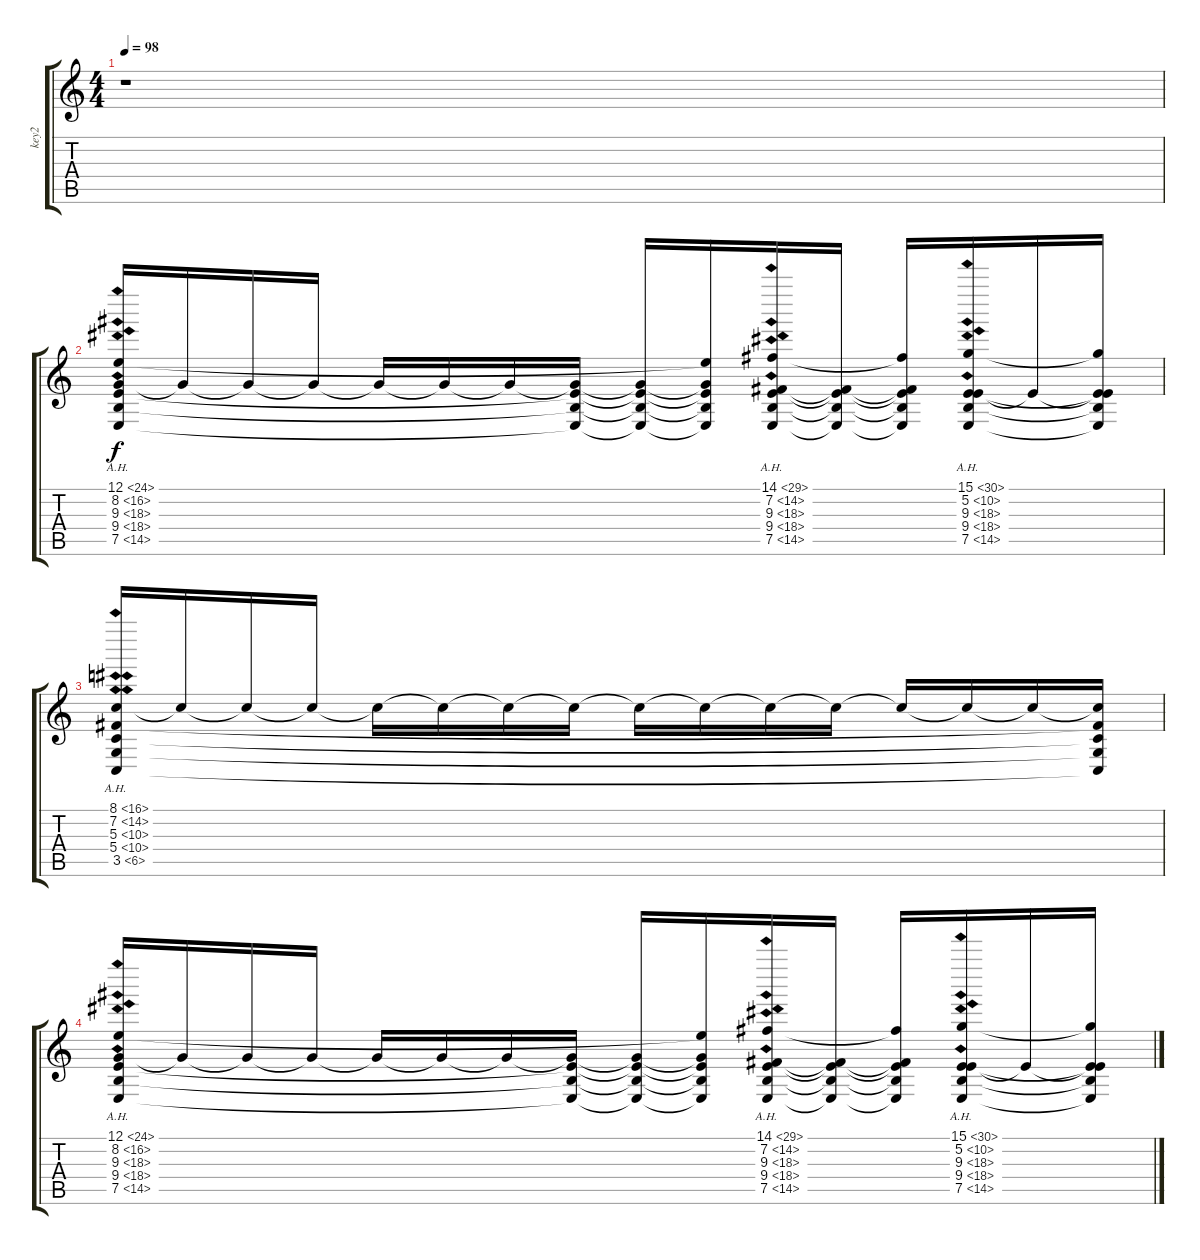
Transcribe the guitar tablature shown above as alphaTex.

\track ("key2" "key2") {instrument stringensemble1}
\staff {score tabs}
\tuning (E4 B3 G3 D3 A2 E2) {hide}
\ts (4 4)
\tempo 98
\clef g2
\ks c
r.1{dy f} |
(12.1{ah 12} 8.2{ah 8} 9.3{ah 9} 9.4{ah 9} 7.5{ah 7}).16 8.2{t}.16 8.2{t}.16 8.2{t}.16 8.2{t}.16 8.2{t}.16 8.2{t}.16 (8.2{t} 9.3{t} 9.4{t} 7.5{t}).16 (8.2{t} 9.3{t} 9.4{t} 7.5{t}).16 (12.1{t} 8.2{t} 9.3{t} 9.4{t} 7.5{t}).16 (14.1{ah 15} 7.2{ah 7} 9.3{ah 9} 9.4{ah 9} 7.5{ah 7}).16 (7.2{t} 9.3{t} 9.4{t} 7.5{t}).16 (14.1{t} 7.2{t} 9.3{t} 9.4{t} 7.5{t}).16 (15.1{ah 15} 5.2{ah 5} 9.3{ah 9} 9.4{ah 9} 7.5{ah 7}).16 5.2{t}.16 (15.1{t} 5.2{t} 9.3{t} 9.4{t} 7.5{t}).16 |
(8.1{ah 8} 7.2{ah 7} 5.3{ah 5} 5.4{ah 5} 3.5{ah 3}).16 8.1{t}.16 8.1{t}.16 8.1{t}.16 8.1{t}.16 8.1{t}.16 8.1{t}.16 8.1{t}.16 8.1{t}.16 8.1{t}.16 8.1{t}.16 8.1{t}.16 8.1{t}.16 8.1{t}.16 8.1{t}.16 (8.1{t} 7.2{t} 5.3{t} 5.4{t} 3.5{t}).16 |
(12.1{ah 12} 8.2{ah 8} 9.3{ah 9} 9.4{ah 9} 7.5{ah 7}).16 8.2{t}.16 8.2{t}.16 8.2{t}.16 8.2{t}.16 8.2{t}.16 8.2{t}.16 (8.2{t} 9.3{t} 9.4{t} 7.5{t}).16 (8.2{t} 9.3{t} 9.4{t} 7.5{t}).16 (12.1{t} 8.2{t} 9.3{t} 9.4{t} 7.5{t}).16 (14.1{ah 15} 7.2{ah 7} 9.3{ah 9} 9.4{ah 9} 7.5{ah 7}).16 (7.2{t} 9.3{t} 9.4{t} 7.5{t}).16 (14.1{t} 7.2{t} 9.3{t} 9.4{t} 7.5{t}).16 (15.1{ah 15} 5.2{ah 5} 9.3{ah 9} 9.4{ah 9} 7.5{ah 7}).16 5.2{t}.16 (15.1{t} 5.2{t} 9.3{t} 9.4{t} 7.5{t}).16
